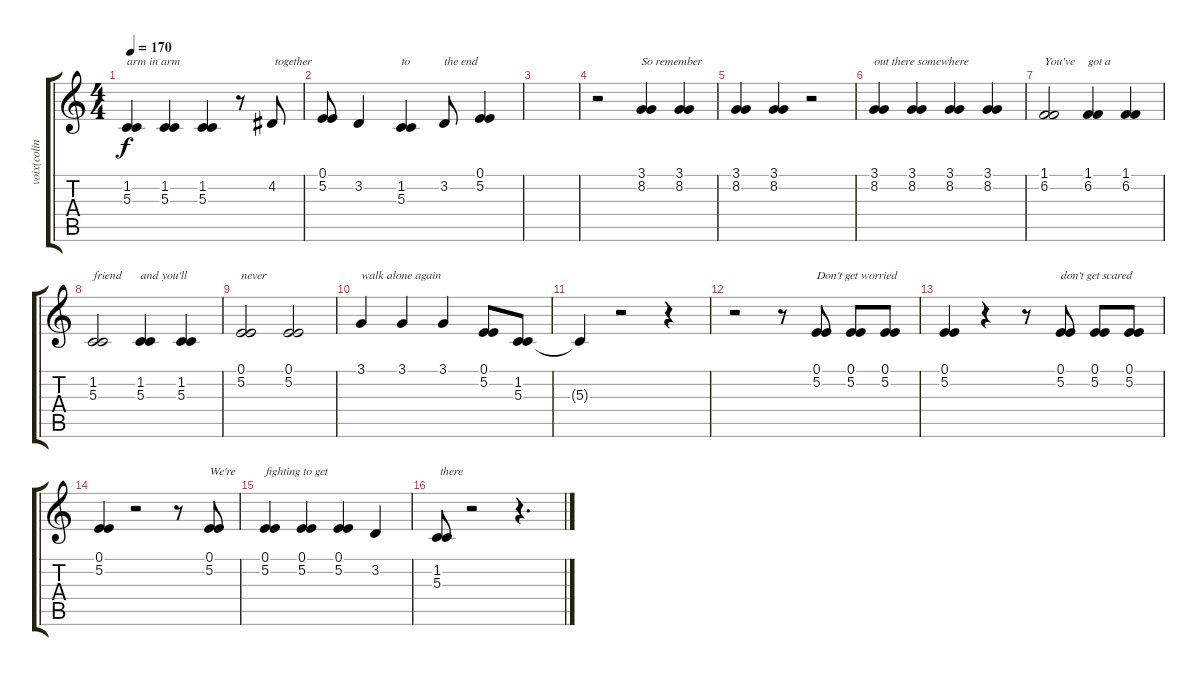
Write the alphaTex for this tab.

\track ("voix(colin)" "voix(colin") {instrument oboe}
\staff {score tabs}
\tuning (E4 B3 G3 D3 A2 E2) {hide}
\ts (4 4)
\tempo 170
\clef g2
\ks c
(1.2 5.3).4{txt "arm in arm " dy f} (1.2 5.3).4 (1.2 5.3).4 r.8 4.2.8{txt " together "} |
(0.1 5.2).8 3.2.4 (1.2 5.3).4{txt "to"} 3.2.8{txt "the end"} (0.1 5.2).4 |
|
r.2 (3.1 8.2).4{txt "So remember"} (3.1 8.2).4 |
(3.1 8.2).4 (3.1 8.2).4 r.2 |
(3.1 8.2).4{txt "out there somewhere"} (3.1 8.2).4 (3.1 8.2).4 (3.1 8.2).4 |
(1.1 6.2).2{txt "You've "} (1.1 6.2).4{txt "got a"} (1.1 6.2).4 |
(1.2 5.3).2{txt "friend"} (1.2 5.3).4{txt "and you'll "} (1.2 5.3).4 |
(0.1 5.2).2{txt "never "} (0.1 5.2).2 |
3.1.4{txt "walk alone again"} 3.1.4 3.1.4 (0.1 5.2).8 (1.2 5.3).8 |
5.3{t}.4 r.2 r.4 |
r.2 r.8 (0.1 5.2).8{txt "Don't get worried"} (0.1 5.2).8 (0.1 5.2).8 |
(0.1 5.2).4 r.4 r.8 (0.1 5.2).8{txt "don't get scared"} (0.1 5.2).8 (0.1 5.2).8 |
(0.1 5.2).4 r.2 r.8 (0.1 5.2).8{txt "We're"} |
(0.1 5.2).4{txt "fighting to get "} (0.1 5.2).4 (0.1 5.2).4 3.2.4 |
(1.2 5.3).8{txt " there"} r.2 r.4{d}
